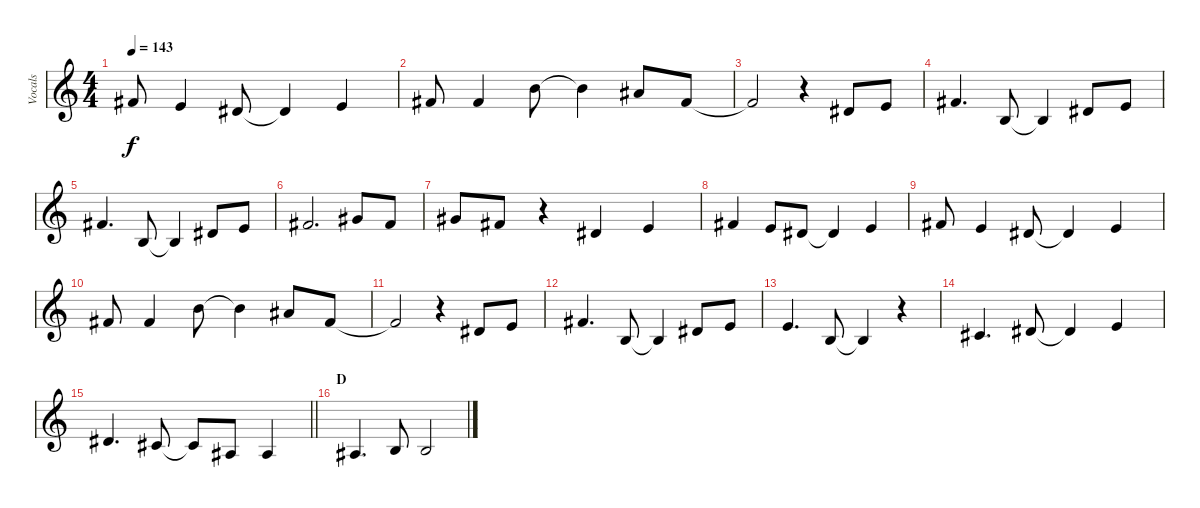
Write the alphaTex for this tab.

\track ("Vocals" "Vocals") {instrument lead8bassandlead}
\staff {score}
\tuning (Eb4 Bb3 Gb3 Db3 Ab2 Eb2) {hide}
\ts (4 4)
\tempo 143
\clef g2
\ks c
3.1.8{dy f} 1.1.4 0.1.8 0.1{t}.4 1.1.4 |
3.1.8 3.1.4 8.1.8 8.1{t}.4 7.1.8 3.1.8 |
3.1{t}.2 r.4 0.1.8 1.1.8 |
3.1.4{d} 1.2.8 1.2{t}.4 0.1.8 1.1.8 |
3.1.4{d} 1.2.8 1.2{t}.4 0.1.8 1.1.8 |
3.1.2{d} 5.1.8 3.1.8 |
5.1.8 3.1.8 r.4 0.1.4 1.1.4 |
3.1.4 1.1.8 0.1.8 0.1{t}.4 1.1.4 |
3.1.8 1.1.4 0.1.8 0.1{t}.4 1.1.4 |
3.1.8 3.1.4 8.1.8 8.1{t}.4 7.1.8 3.1.8 |
3.1{t}.2 r.4 0.1.8 1.1.8 |
3.1.4{d} 1.2.8 1.2{t}.4 0.1.8 1.1.8 |
1.1.4{d} 1.2.8 1.2{t}.4 r.4 |
3.2.4{d} 0.1.8 0.1{t}.4 1.1.4 |
\barLineRight lightlight
0.1.4{d} 3.2.8 3.2{t}.8 0.2.8 0.2.4 |
\section ("" "D")
0.2.4{d} 1.2.8 1.2.2
